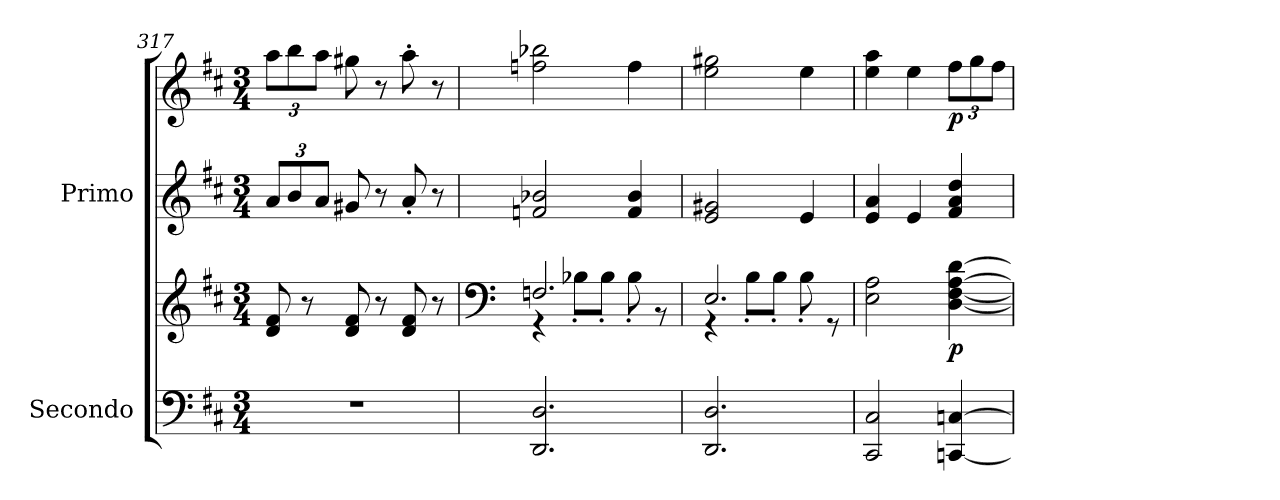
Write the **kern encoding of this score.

**kern	**kern	**dynam	**kern	**kern	**dynam
*part2	*part2	*part2	*part1	*part1	*part1
*staff4	*staff3	*staff3/4	*staff2	*staff1	*staff1/2
*I"Secondo	*	*	*I"Primo	*	*
*I'Sec.	*	*	*I'Pri.	*	*
*clefF4	*clefG2	*	*clefG2	*clefG2	*
*k[f#c#]	*k[f#c#]	*	*k[f#c#]	*k[f#c#]	*
*M3/4	*M3/4	*	*M3/4	*M3/4	*
*	*	*	*Xbrackettup	*Xbrackettup	*
=317	=317	=317	=317	=317	=317
2.r	8d/ 8f#/	.	12a/L	12aa\L	.
.	.	.	12b/	12bb\	.
.	8r	.	.	.	.
.	.	.	12a/J	12aa\J	.
.	8d/ 8f#/	.	8g#X/	8gg#X\	.
.	8r	.	8r	8r	.
.	8d/ 8f#/	.	8a'/	8aa'\	.
.	8r	.	8r	8r	.
=318	=318	=318	=318	=318	=318
*	*clefF4	*	*	*	*
*	*^	*	*	*	*
2.DD/ 2.D/	2.Fn/	4r	.	2fn/ 2b-X/	2ffn\ 2bb-X\	.
.	.	8B-X'\L	.	.	.	.
.	.	8B-'\J	.	.	.	.
.	.	8B-'\	.	4f/ 4b-/	4ff\	.
.	.	8r	.	.	.	.
=319	=319	=319	=319	=319	=319	=319
2.DD/ 2.D/	2.E/	4r	.	2e/ 2g#X/	2ee\ 2gg#X\	.
.	.	8B'\L	.	.	.	.
.	.	8B'\J	.	.	.	.
.	.	8B'\	.	4e/	4ee\	.
.	.	8r	.	.	.	.
*	*v	*v	*	*	*	*
!!LO:PB:g=z
=320	=320	=320	=320	=320	=320
2CC#/ 2C#/	2E\ 2A\	.	4e/ 4a/	4ee\ 4aa\	.
.	.	.	4e/	4ee\	.
!	!	!LO:DY:b	!	!	!LO:DY:b
[4CCn/ [4Cn/	[4D\ [4F#\ [4A\ [4d\	p	4f#/ 4a/ 4dd/	12ff#\L	p
.	.	.	.	12gg\	.
.	.	.	.	12ff#\J	.
=	=	=	=	=	=
*-	*-	*-	*-	*-	*-
